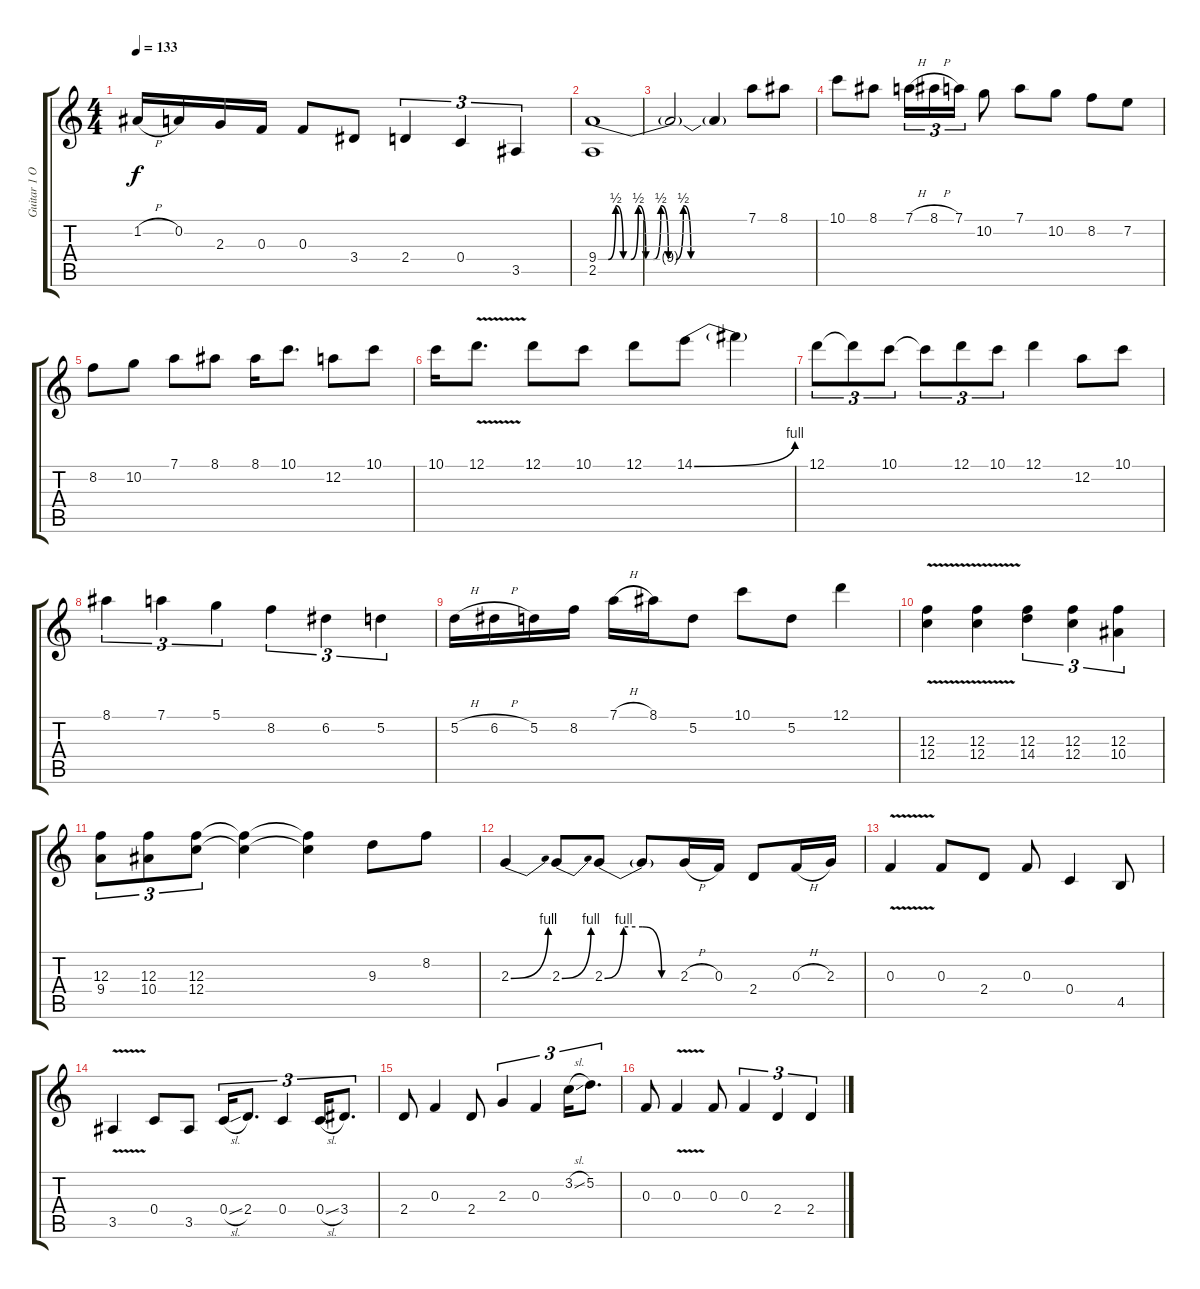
\track ("Guitar 1 Octaver" "Guitar 1 O") {instrument distortionguitar}
\staff {score tabs}
\tuning (D4 A3 F3 C3 G2 D2) {hide}
\ts (4 4)
\tempo 133
\clef g2
\ks c
1.2{h}.16{dy f} 0.2.16 2.3.16 0.3.16 0.3.8 3.4.8 2.4.4{tu (3 2)} 0.4.4{tu (3 2)} 3.5.4{tu (3 2)} |
(9.4{be (custom 0 0 4 0 7 2 10 0 13 0 16 2 19 0 22 0 25 2 28 0 31 0 34 2 37 0 60 0)} 2.5).1 |
9.4{t}.2 9.4{t}.4 7.1.8 8.1.8 |
10.1.8 8.1.8 7.1{h}.16{tu (3 2)} 8.1{h}.16{tu (3 2)} 7.1.16{tu (3 2)} 10.2.8 7.1.8 10.2.8 8.2.8 7.2.8 |
8.2.8 10.2.8 7.1.8 8.1.8 8.1.16 10.1.8{d} 12.2.8 10.1.8 |
10.1.16 12.1{v}.8{d} 12.1.8 10.1.8 12.1.8 14.1{be (bend 0 0 60 4)}.8 14.1{t}.4 |
12.1.8{tu (3 2)} 12.1{t}.8{tu (3 2)} 10.1.8{tu (3 2)} 10.1{t}.8{tu (3 2)} 12.1.8{tu (3 2)} 10.1.8{tu (3 2)} 12.1.4 12.2.8 10.1.8 |
8.1.4{tu (3 2)} 7.1.4{tu (3 2)} 5.1.4{tu (3 2)} 8.2.4{tu (3 2)} 6.2.4{tu (3 2)} 5.2.4{tu (3 2)} |
5.2{h}.16 6.2{h}.16 5.2.16 8.2.16 7.1{h}.16 8.1.16 5.2.8 10.1.8 5.2.8 12.1.4 |
(12.3{v} 12.4{v}).4 (12.3{v} 12.4{v}).4 (12.3 14.4).4{tu (3 2)} (12.3 12.4).4{tu (3 2)} (12.3 10.4).4{tu (3 2)} |
(12.3 9.4).8{tu (3 2)} (12.3 10.4).8{tu (3 2)} (12.3 12.4).8{tu (3 2)} (12.3{t} 12.4{t}).4 (12.3{t} 12.4{t}).4 9.3.8 8.2.8 |
2.3{be (bend 0 0 60 4)}.4 2.3{be (bend 0 0 60 4)}.8 2.3{be (custom 0 0 15 4 30 4 45 0 60 0)}.8 2.3{t}.8 2.3{h}.16 0.3.16 2.4.8 0.3{h}.16 2.3.16 |
0.3{v}.4 0.3.8 2.4.8 0.3.8 0.4.4 4.5.8 |
3.5{v}.4 0.4.8 3.5.8 0.4{sl}.16{tu (3 2)} 2.4.8{d tu (3 2)} 0.4.4{tu (3 2)} 0.4{sl}.16{tu (3 2)} 3.4.8{d tu (3 2)} |
2.4.8 0.3.4 2.4.8 2.3.4{tu (3 2)} 0.3.4{tu (3 2)} 3.2{sl}.16{tu (3 2)} 5.2.8{d tu (3 2)} |
0.3.8 0.3{v}.4 0.3.8 0.3.4{tu (3 2)} 2.4.4{tu (3 2)} 2.4.4{tu (3 2)}
